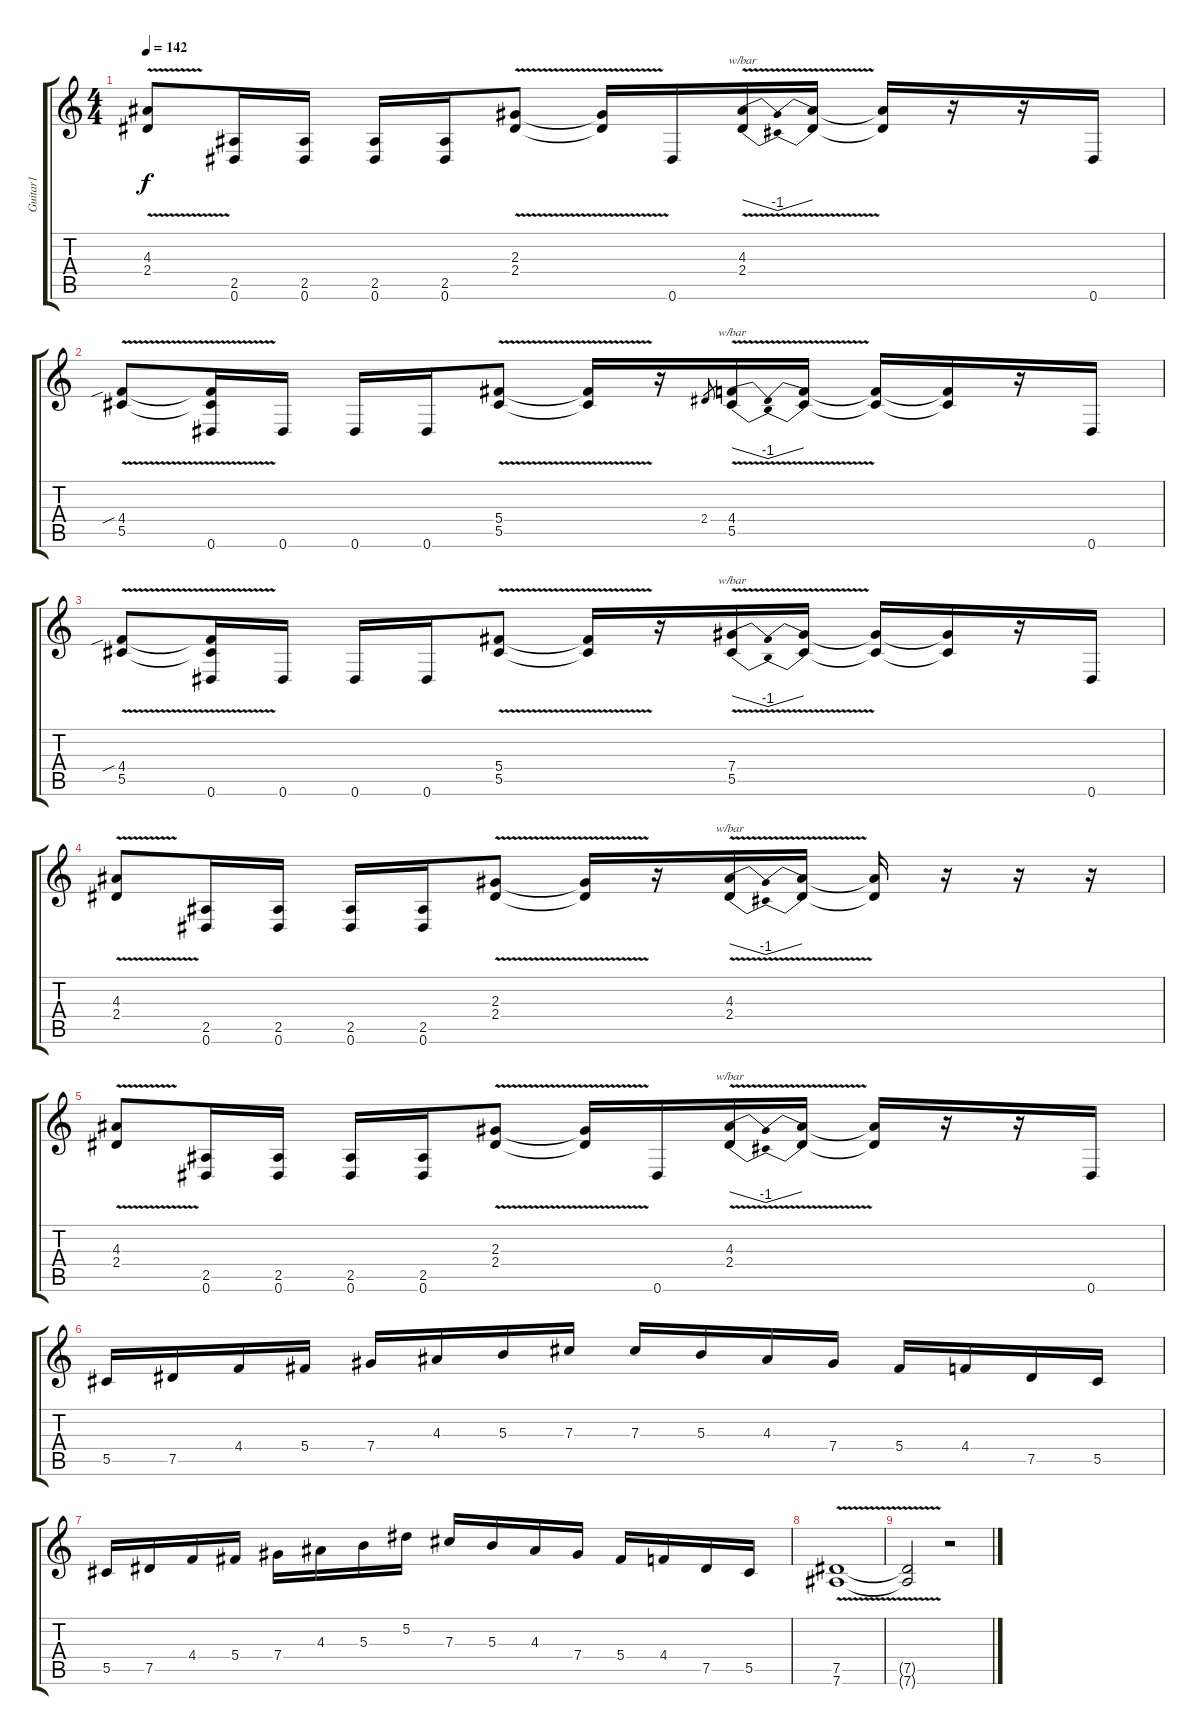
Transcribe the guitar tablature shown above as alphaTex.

\track ("Guitar1" "Guitar1") {instrument distortionguitar}
\staff {score tabs}
\tuning (Eb4 Bb3 Gb3 Db3 Ab2 Eb2) {hide}
\ts (4 4)
\tempo 142
\clef g2
\ks c
(4.3{v} 2.4{v}).8{dy f} (2.5 0.6).16 (2.5 0.6).16 (2.5 0.6).16 (2.5 0.6).16 (2.3{v} 2.4{v}).8 (2.3{t} 2.4{t}).16 0.6.16 (4.3{v} 2.4{v}).16{tbe (dip default 0 0 30 -4 60 0)} (4.3{t} 2.4{t}).16 (4.3{t} 2.4{t}).16 r.16 r.16 0.6.16 |
(4.4{v sib} 5.5{v}).8 (4.4{t} 5.5{t} 0.6).16 0.6.16 0.6.16 0.6.16 (5.4{v} 5.5{v}).8 (5.4{t} 5.5{t}).16 r.16 2.4.8{gr} (4.4{v} 5.5{v}).16{tbe (dip default 0 0 30 -4 60 0)} (4.4{t} 5.5{t}).16 (4.4{t} 5.5{t}).16 (4.4{t} 5.5{t}).16 r.16 0.6.16 |
(4.4{v sib} 5.5{v}).8 (4.4{t} 5.5{t} 0.6).16 0.6.16 0.6.16 0.6.16 (5.4{v} 5.5{v}).8 (5.4{t} 5.5{t}).16 r.16 (7.4{v} 5.5{v}).16{tbe (dip default 0 0 30 -4 60 0)} (7.4{t} 5.5{t}).16 (7.4{t} 5.5{t}).16 (7.4{t} 5.5{t}).16 r.16 0.6.16 |
(4.3{v} 2.4{v}).8 (2.5 0.6).16 (2.5 0.6).16 (2.5 0.6).16 (2.5 0.6).16 (2.3{v} 2.4{v}).8 (2.3{t} 2.4{t}).16 r.16 (4.3{v} 2.4{v}).16{tbe (dip default 0 0 30 -4 60 0)} (4.3{t} 2.4{t}).16 (4.3{t} 2.4{t}).16 r.16 r.16 r.16 |
(4.3{v} 2.4{v}).8 (2.5 0.6).16 (2.5 0.6).16 (2.5 0.6).16 (2.5 0.6).16 (2.3{v} 2.4{v}).8 (2.3{t} 2.4{t}).16 0.6.16 (4.3{v} 2.4{v}).16{tbe (dip default 0 0 30 -4 60 0)} (4.3{t} 2.4{t}).16 (4.3{t} 2.4{t}).16 r.16 r.16 0.6.16 |
5.5.16 7.5.16 4.4.16 5.4.16 7.4.16 4.3.16 5.3.16 7.3.16 7.3.16 5.3.16 4.3.16 7.4.16 5.4.16 4.4.16 7.5.16 5.5.16 |
5.5.16 7.5.16 4.4.16 5.4.16 7.4.16 4.3.16 5.3.16 5.2.16 7.3.16 5.3.16 4.3.16 7.4.16 5.4.16 4.4.16 7.5.16 5.5.16 |
(7.5{v} 7.6).1 |
(7.5{t} 7.6{t}).2 r.2
